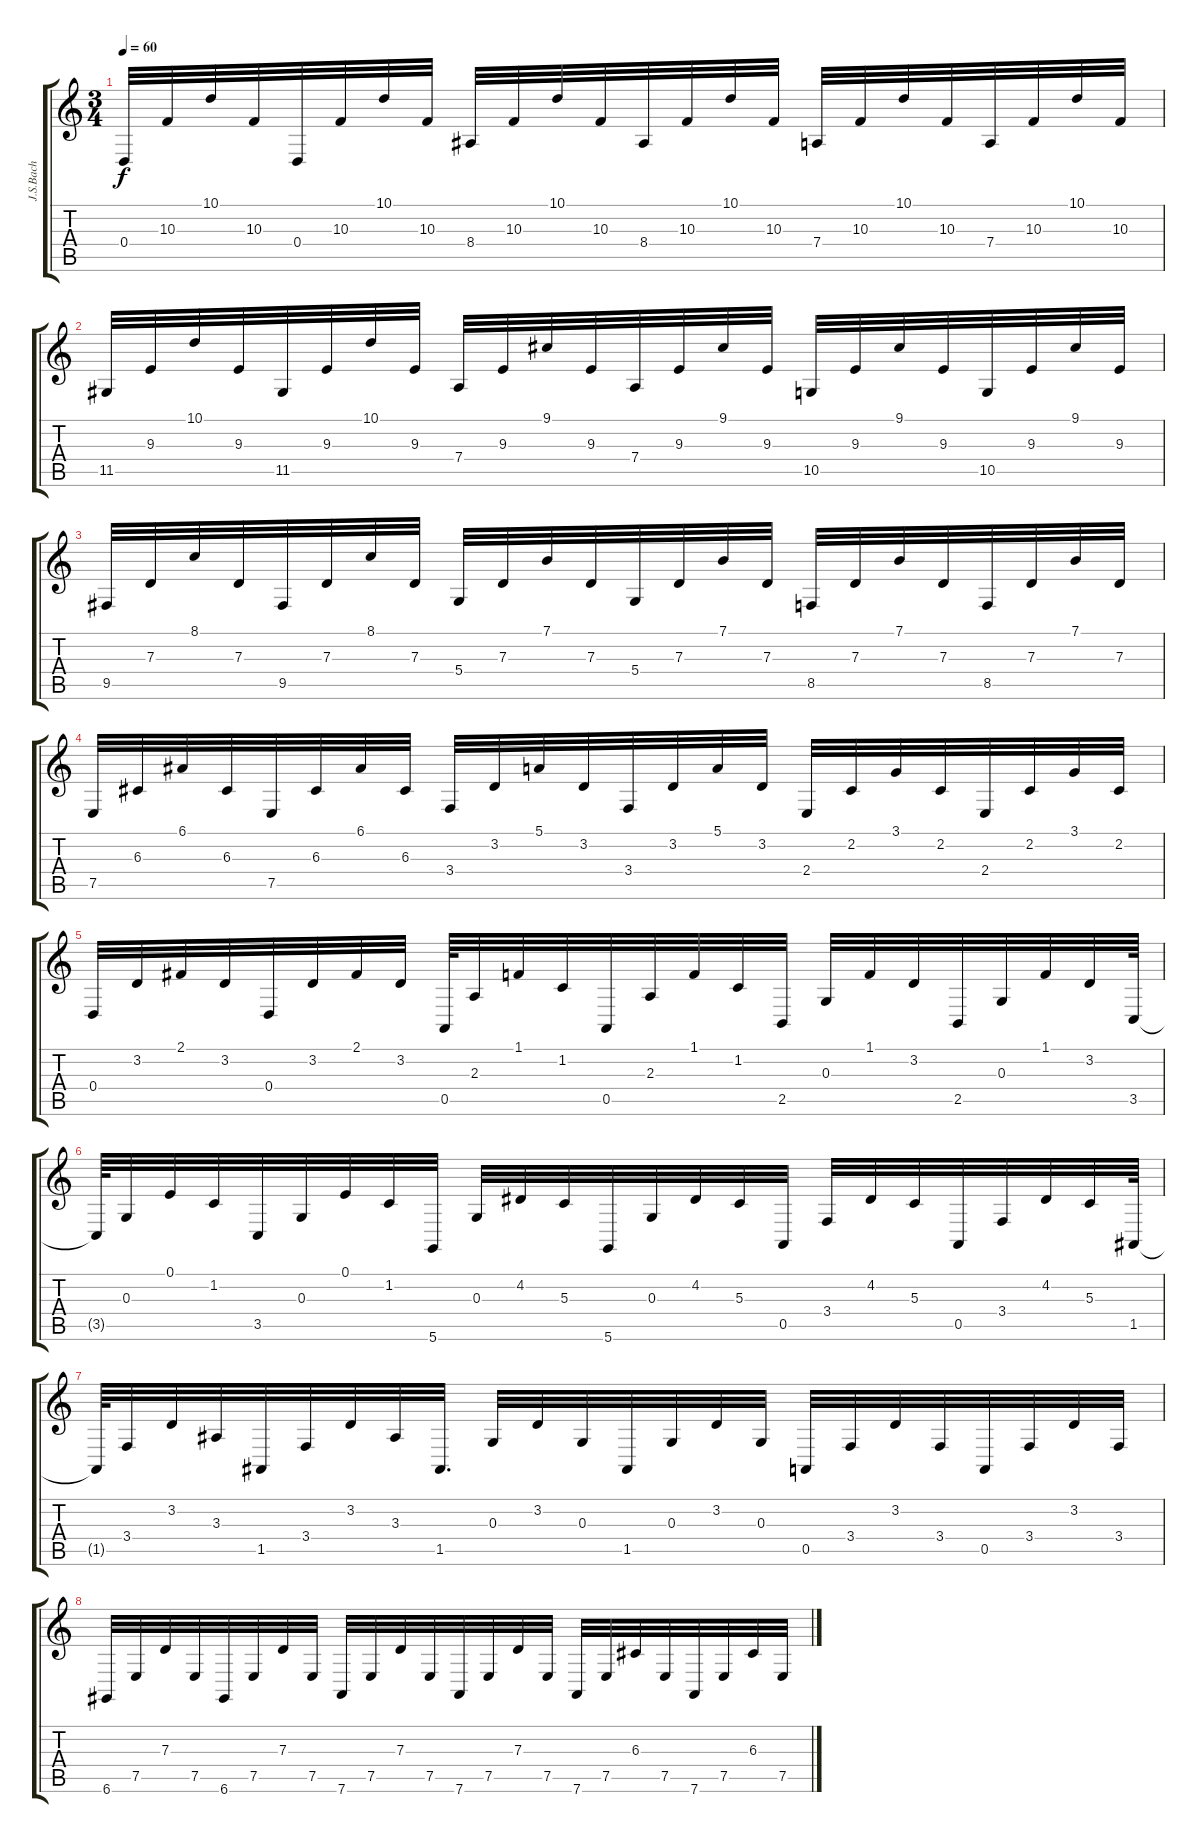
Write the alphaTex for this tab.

\track ("J.S.Bach" "J.S.Bach") {instrument acousticgrandpiano}
\staff {score tabs}
\tuning (E4 B3 G3 D3 A2 D2) {hide}
\ts (3 4)
\tempo 60
\clef g2
\ks c
0.4.32{dy f} 10.3.32 10.1.32 10.3.32 0.4.32 10.3.32 10.1.32 10.3.32 8.4.32 10.3.32 10.1.32 10.3.32 8.4.32 10.3.32 10.1.32 10.3.32 7.4.32 10.3.32 10.1.32 10.3.32 7.4.32 10.3.32 10.1.32 10.3.32 |
11.5.32 9.3.32 10.1.32 9.3.32 11.5.32 9.3.32 10.1.32 9.3.32 7.4.32 9.3.32 9.1.32 9.3.32 7.4.32 9.3.32 9.1.32 9.3.32 10.5.32 9.3.32 9.1.32 9.3.32 10.5.32 9.3.32 9.1.32 9.3.32 |
9.5.32 7.3.32 8.1.32 7.3.32 9.5.32 7.3.32 8.1.32 7.3.32 5.4.32 7.3.32 7.1.32 7.3.32 5.4.32 7.3.32 7.1.32 7.3.32 8.5.32 7.3.32 7.1.32 7.3.32 8.5.32 7.3.32 7.1.32 7.3.32 |
7.5.32 6.3.32 6.1.32 6.3.32 7.5.32 6.3.32 6.1.32 6.3.32 3.4.32 3.2.32 5.1.32 3.2.32 3.4.32 3.2.32 5.1.32 3.2.32 2.4.32 2.2.32 3.1.32 2.2.32 2.4.32 2.2.32 3.1.32 2.2.32 |
0.4.32 3.2.32 2.1.32 3.2.32 0.4.32 3.2.32 2.1.32 3.2.32 0.5.64 2.3.32 1.1.32 1.2.32 0.5.32 2.3.32 1.1.32 1.2.32 2.5.32 0.3.32 1.1.32 3.2.32 2.5.32 0.3.32 1.1.32 3.2.32 3.5.64 |
3.5{t}.64 0.3.32 0.1.32 1.2.32 3.5.32 0.3.32 0.1.32 1.2.32 5.6.32 0.3.32 4.2.32 5.3.32 5.6.32 0.3.32 4.2.32 5.3.32 0.5.32 3.4.32 4.2.32 5.3.32 0.5.32 3.4.32 4.2.32 5.3.32 1.5.64 |
1.5{t}.64 3.4.32 3.2.32 3.3.32 1.5.32 3.4.32 3.2.32 3.3.32 1.5.32{d} 0.3.32 3.2.32 0.3.32 1.5.32 0.3.32 3.2.32 0.3.32 0.5.32 3.4.32 3.2.32 3.4.32 0.5.32 3.4.32 3.2.32 3.4.32 |
6.6.32 7.5.32 7.3.32 7.5.32 6.6.32 7.5.32 7.3.32 7.5.32 7.6.32 7.5.32 7.3.32 7.5.32 7.6.32 7.5.32 7.3.32 7.5.32 7.6.32 7.5.32 6.3.32 7.5.32 7.6.32 7.5.32 6.3.32 7.5.32
